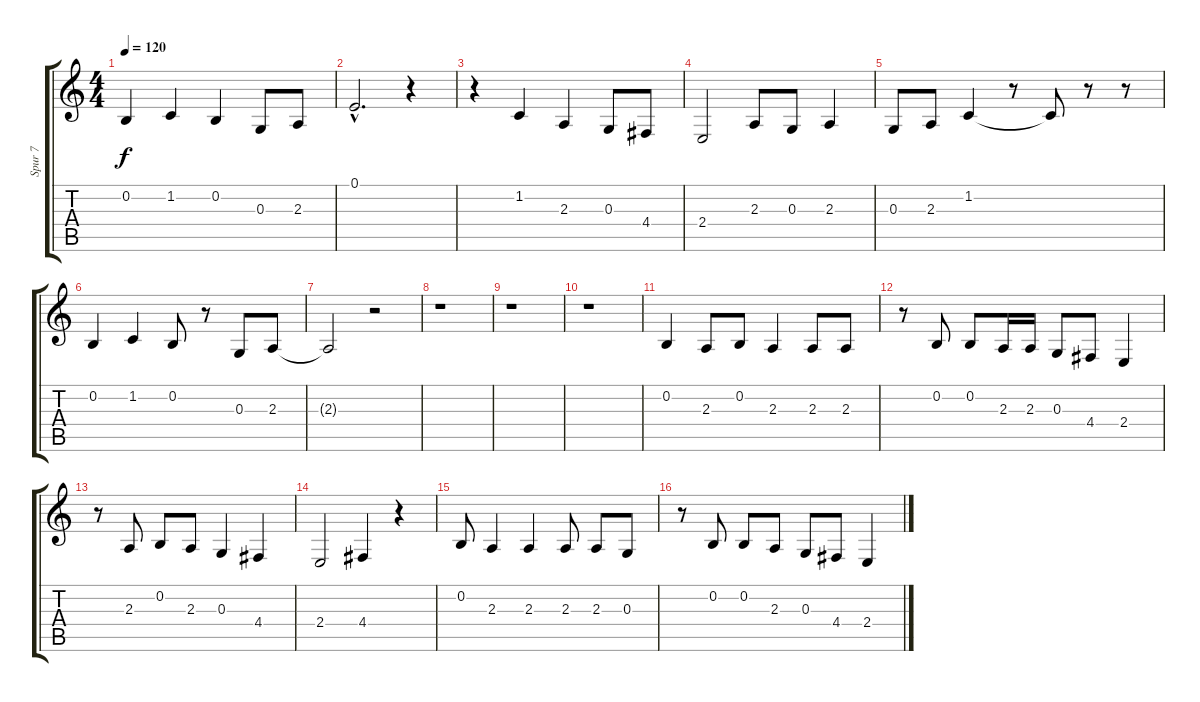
\track ("Spur 7" "Spur 7") {instrument lead2sawtooth}
\staff {score tabs}
\tuning (E4 B3 G3 D3 A2 E2) {hide}
\ts (4 4)
\tempo 120
\clef g2
\ks c
0.2.4{dy f} 1.2.4 0.2.4 0.3.8 2.3.8 |
0.1{hac}.2{d} r.4 |
r.4 1.2.4 2.3.4 0.3.8 4.4.8 |
2.4.2 2.3.8 0.3.8 2.3.4 |
0.3.8 2.3.8 1.2.4 r.8 1.2{t}.8 r.8 r.8 |
0.2.4 1.2.4 0.2.8 r.8 0.3.8 2.3.8 |
2.3{t}.2 r.2 |
r.1 |
r.1 |
r.1 |
0.2.4 2.3.8 0.2.8 2.3.4 2.3.8 2.3.8 |
r.8 0.2.8 0.2.8 2.3.16 2.3.16 0.3.8 4.4.8 2.4.4 |
r.8 2.3.8 0.2.8 2.3.8 0.3.4 4.4.4 |
2.4.2 4.4.4 r.4 |
0.2.8 2.3.4 2.3.4 2.3.8 2.3.8 0.3.8 |
r.8 0.2.8 0.2.8 2.3.8 0.3.8 4.4.8 2.4.4
